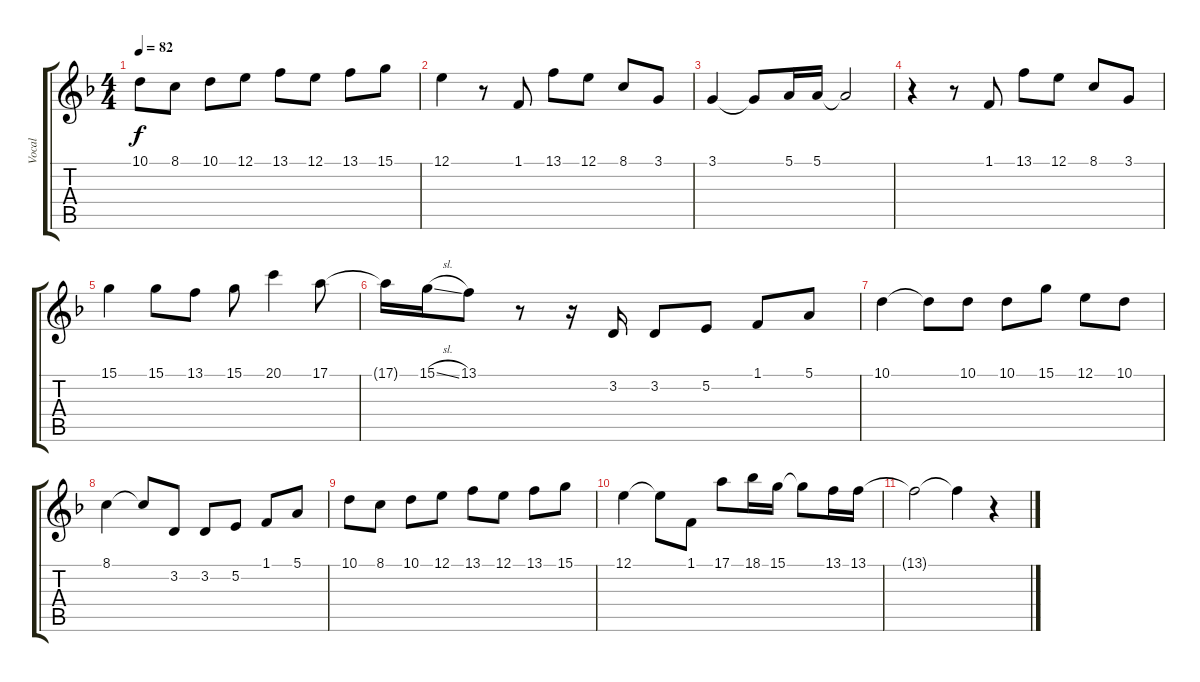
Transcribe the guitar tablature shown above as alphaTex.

\track ("Vocal" "Vocal") {instrument oboe}
\staff {score tabs}
\tuning (E4 B3 G3 D3 A2 E2) {hide}
\ts (4 4)
\tempo 82
\clef g2
\ks f
10.1.8{dy f} 8.1.8 10.1.8 12.1.8 13.1.8 12.1.8 13.1.8 15.1.8 |
12.1.4 r.8 1.1.8 13.1.8 12.1.8 8.1.8 3.1.8 |
3.1.4 3.1{t}.8 5.1.16 5.1.16 5.1{t}.2 |
r.4 r.8 1.1.8 13.1.8 12.1.8 8.1.8 3.1.8 |
15.1.4 15.1.8 13.1.8 15.1.8 20.1.4 17.1.8 |
17.1{t}.16 15.1{sl}.16 13.1.8 r.8 r.16 3.2.16 3.2.8 5.2.8 1.1.8 5.1.8 |
10.1.4 10.1{t}.8 10.1.8 10.1.8 15.1.8 12.1.8 10.1.8 |
8.1.4 8.1{t}.8 3.2.8 3.2.8 5.2.8 1.1.8 5.1.8 |
10.1.8 8.1.8 10.1.8 12.1.8 13.1.8 12.1.8 13.1.8 15.1.8 |
12.1.4 12.1{t}.8 1.1.8 17.1.8 18.1.16 15.1.16 15.1{t}.8 13.1.16 13.1.16 |
13.1{t}.2 13.1{t}.4 r.4
